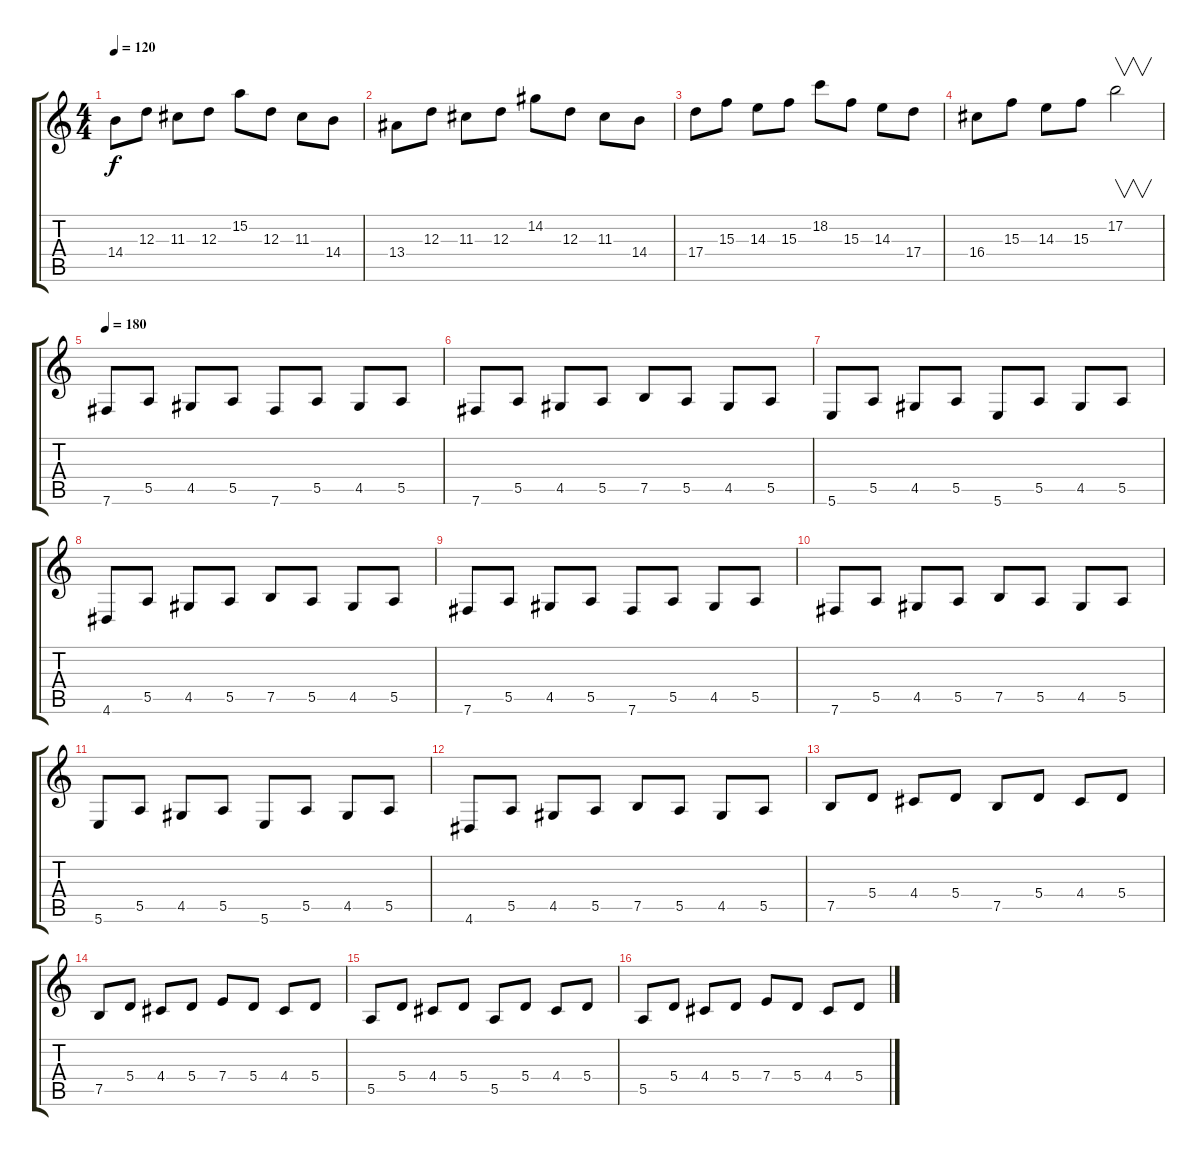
\track "" {instrument overdrivenguitar}
\staff {score tabs}
\tuning (B3 Gb3 D3 A2 E2 B1) {hide}
\ts (4 4)
\tempo 120
\clef g2
\ks c
14.4.8{dy f} 12.3.8 11.3.8 12.3.8 15.2.8 12.3.8 11.3.8 14.4.8 |
13.4.8 12.3.8 11.3.8 12.3.8 14.2.8 12.3.8 11.3.8 14.4.8 |
17.4.8 15.3.8 14.3.8 15.3.8 18.2.8 15.3.8 14.3.8 17.4.8 |
16.4.8 15.3.8 14.3.8 15.3.8 17.2.2{v} |
\tempo 180
7.6.8 5.5.8 4.5.8 5.5.8 7.6.8 5.5.8 4.5.8 5.5.8 |
7.6.8 5.5.8 4.5.8 5.5.8 7.5.8 5.5.8 4.5.8 5.5.8 |
5.6.8 5.5.8 4.5.8 5.5.8 5.6.8 5.5.8 4.5.8 5.5.8 |
4.6.8 5.5.8 4.5.8 5.5.8 7.5.8 5.5.8 4.5.8 5.5.8 |
7.6.8 5.5.8 4.5.8 5.5.8 7.6.8 5.5.8 4.5.8 5.5.8 |
7.6.8 5.5.8 4.5.8 5.5.8 7.5.8 5.5.8 4.5.8 5.5.8 |
5.6.8 5.5.8 4.5.8 5.5.8 5.6.8 5.5.8 4.5.8 5.5.8 |
4.6.8 5.5.8 4.5.8 5.5.8 7.5.8 5.5.8 4.5.8 5.5.8 |
7.5.8 5.4.8 4.4.8 5.4.8 7.5.8 5.4.8 4.4.8 5.4.8 |
7.5.8 5.4.8 4.4.8 5.4.8 7.4.8 5.4.8 4.4.8 5.4.8 |
5.5.8 5.4.8 4.4.8 5.4.8 5.5.8 5.4.8 4.4.8 5.4.8 |
5.5.8 5.4.8 4.4.8 5.4.8 7.4.8 5.4.8 4.4.8 5.4.8
